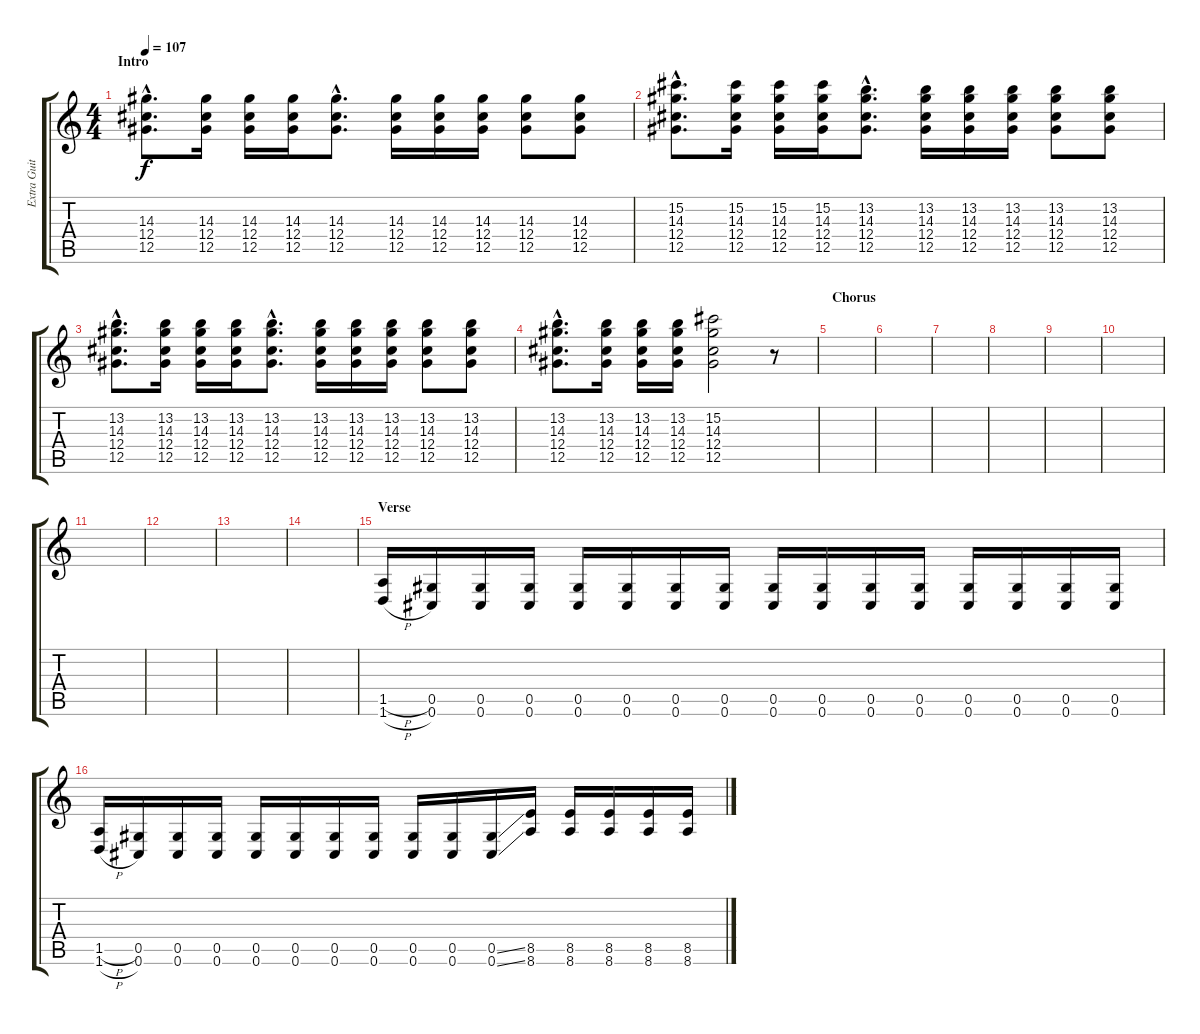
\track ("Extra Guitar" "Extra Guit") {instrument electricguitarclean}
\staff {score tabs}
\tuning (Eb4 Bb3 Gb3 Db3 Ab2 Db2) {hide}
\ts (4 4)
\section ("" "Intro")
\tempo 107
\clef g2
\ks c
(14.3{hac} 12.4{hac} 12.5{hac}).8{d dy f instrument electricguitarclean} (14.3 12.4 12.5).16 (14.3 12.4 12.5).16 (14.3 12.4 12.5).16 (14.3{hac} 12.4{hac} 12.5{hac}).8{d} (14.3 12.4 12.5).16 (14.3 12.4 12.5).16 (14.3 12.4 12.5).16 (14.3 12.4 12.5).8 (14.3 12.4 12.5).8 |
(15.2{hac} 14.3{hac} 12.4{hac} 12.5{hac}).8{d} (15.2 14.3 12.4 12.5).16 (15.2 14.3 12.4 12.5).16 (15.2 14.3 12.4 12.5).16 (13.2{hac} 14.3{hac} 12.4{hac} 12.5{hac}).8{d} (13.2 14.3 12.4 12.5).16 (13.2 14.3 12.4 12.5).16 (13.2 14.3 12.4 12.5).16 (13.2 14.3 12.4 12.5).8 (13.2 14.3 12.4 12.5).8 |
(13.2{hac} 14.3{hac} 12.4{hac} 12.5{hac}).8{d} (13.2 14.3 12.4 12.5).16 (13.2 14.3 12.4 12.5).16 (13.2 14.3 12.4 12.5).16 (13.2{hac} 14.3{hac} 12.4{hac} 12.5{hac}).8{d} (13.2 14.3 12.4 12.5).16 (13.2 14.3 12.4 12.5).16 (13.2 14.3 12.4 12.5).16 (13.2 14.3 12.4 12.5).8 (13.2 14.3 12.4 12.5).8 |
(13.2{hac} 14.3{hac} 12.4{hac} 12.5{hac}).8{d} (13.2 14.3 12.4 12.5).16 (13.2 14.3 12.4 12.5).16 (13.2 14.3 12.4 12.5).16 (15.2 14.3 12.4 12.5).2 r.8 |
\section ("" "Chorus")
|
|
|
|
|
|
|
|
|
|
\section ("" "Verse")
(1.5{h} 1.6{h}).16{volume 10 instrument overdrivenguitar} (0.5 0.6).16 (0.5 0.6).16 (0.5 0.6).16 (0.5 0.6).16 (0.5 0.6).16 (0.5 0.6).16 (0.5 0.6).16 (0.5 0.6).16 (0.5 0.6).16 (0.5 0.6).16 (0.5 0.6).16 (0.5 0.6).16 (0.5 0.6).16 (0.5 0.6).16 (0.5 0.6).16 |
(1.5{h} 1.6{h}).16{volume 10 instrument overdrivenguitar} (0.5 0.6).16 (0.5 0.6).16 (0.5 0.6).16 (0.5 0.6).16 (0.5 0.6).16 (0.5 0.6).16 (0.5 0.6).16 (0.5 0.6).16 (0.5 0.6).16 (0.5{ss} 0.6{ss}).16 (8.5 8.6).16 (8.5 8.6).16 (8.5 8.6).16 (8.5 8.6).16 (8.5{ss} 8.6{ss}).16
